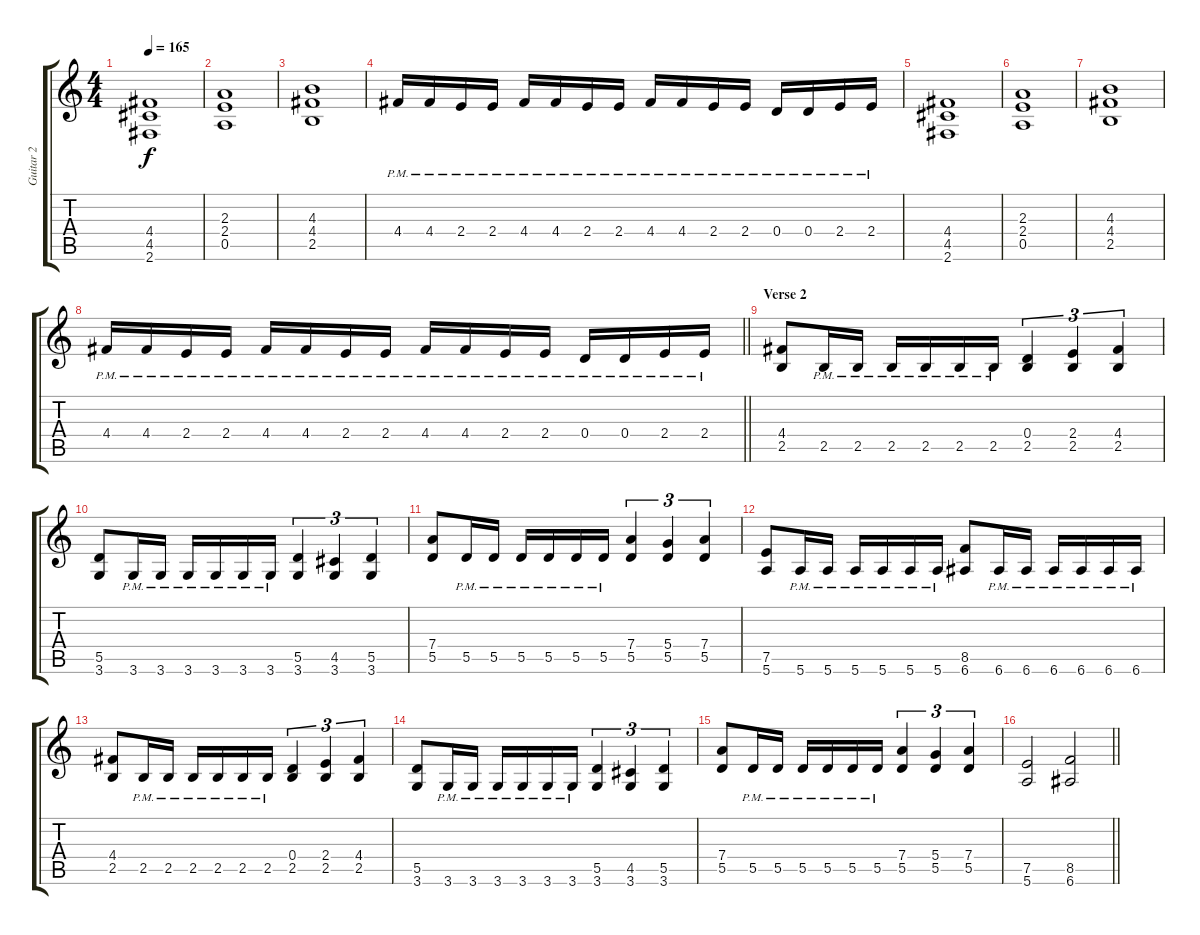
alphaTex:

\track ("Guitar 2" "Guitar 2") {instrument distortionguitar}
\staff {score tabs}
\tuning (E4 B3 G3 D3 A2 E2) {hide}
\ts (4 4)
\tempo 165
\clef g2
\ks c
(4.4 4.5 2.6).1{dy f} |
(2.3 2.4 0.5).1 |
(4.3 4.4 2.5).1 |
4.4{pm}.16 4.4{pm}.16 2.4{pm}.16 2.4{pm}.16 4.4{pm}.16 4.4{pm}.16 2.4{pm}.16 2.4{pm}.16 4.4{pm}.16 4.4{pm}.16 2.4{pm}.16 2.4{pm}.16 0.4{pm}.16 0.4{pm}.16 2.4{pm}.16 2.4{pm}.16 |
(4.4 4.5 2.6).1 |
(2.3 2.4 0.5).1 |
(4.3 4.4 2.5).1 |
\barLineRight lightlight
4.4{pm}.16 4.4{pm}.16 2.4{pm}.16 2.4{pm}.16 4.4{pm}.16 4.4{pm}.16 2.4{pm}.16 2.4{pm}.16 4.4{pm}.16 4.4{pm}.16 2.4{pm}.16 2.4{pm}.16 0.4{pm}.16 0.4{pm}.16 2.4{pm}.16 2.4{pm}.16 |
\section ("" "Verse 2")
(4.4 2.5).8 2.5{pm}.16 2.5{pm}.16 2.5{pm}.16 2.5{pm}.16 2.5{pm}.16 2.5{pm}.16 (0.4 2.5).4{tu (3 2)} (2.4 2.5).4{tu (3 2)} (4.4 2.5).4{tu (3 2)} |
(5.5 3.6).8 3.6{pm}.16 3.6{pm}.16 3.6{pm}.16 3.6{pm}.16 3.6{pm}.16 3.6{pm}.16 (5.5 3.6).4{tu (3 2)} (4.5 3.6).4{tu (3 2)} (5.5 3.6).4{tu (3 2)} |
(7.4 5.5).8 5.5{pm}.16 5.5{pm}.16 5.5{pm}.16 5.5{pm}.16 5.5{pm}.16 5.5{pm}.16 (7.4 5.5).4{tu (3 2)} (5.4 5.5).4{tu (3 2)} (7.4 5.5).4{tu (3 2)} |
(7.5 5.6).8 5.6{pm}.16 5.6{pm}.16 5.6{pm}.16 5.6{pm}.16 5.6{pm}.16 5.6{pm}.16 (8.5 6.6).8 6.6{pm}.16 6.6{pm}.16 6.6{pm}.16 6.6{pm}.16 6.6{pm}.16 6.6{pm}.16 |
(4.4 2.5).8 2.5{pm}.16 2.5{pm}.16 2.5{pm}.16 2.5{pm}.16 2.5{pm}.16 2.5{pm}.16 (0.4 2.5).4{tu (3 2)} (2.4 2.5).4{tu (3 2)} (4.4 2.5).4{tu (3 2)} |
(5.5 3.6).8 3.6{pm}.16 3.6{pm}.16 3.6{pm}.16 3.6{pm}.16 3.6{pm}.16 3.6{pm}.16 (5.5 3.6).4{tu (3 2)} (4.5 3.6).4{tu (3 2)} (5.5 3.6).4{tu (3 2)} |
(7.4 5.5).8 5.5{pm}.16 5.5{pm}.16 5.5{pm}.16 5.5{pm}.16 5.5{pm}.16 5.5{pm}.16 (7.4 5.5).4{tu (3 2)} (5.4 5.5).4{tu (3 2)} (7.4 5.5).4{tu (3 2)} |
\barLineRight lightlight
(7.5 5.6).2 (8.5 6.6).2
